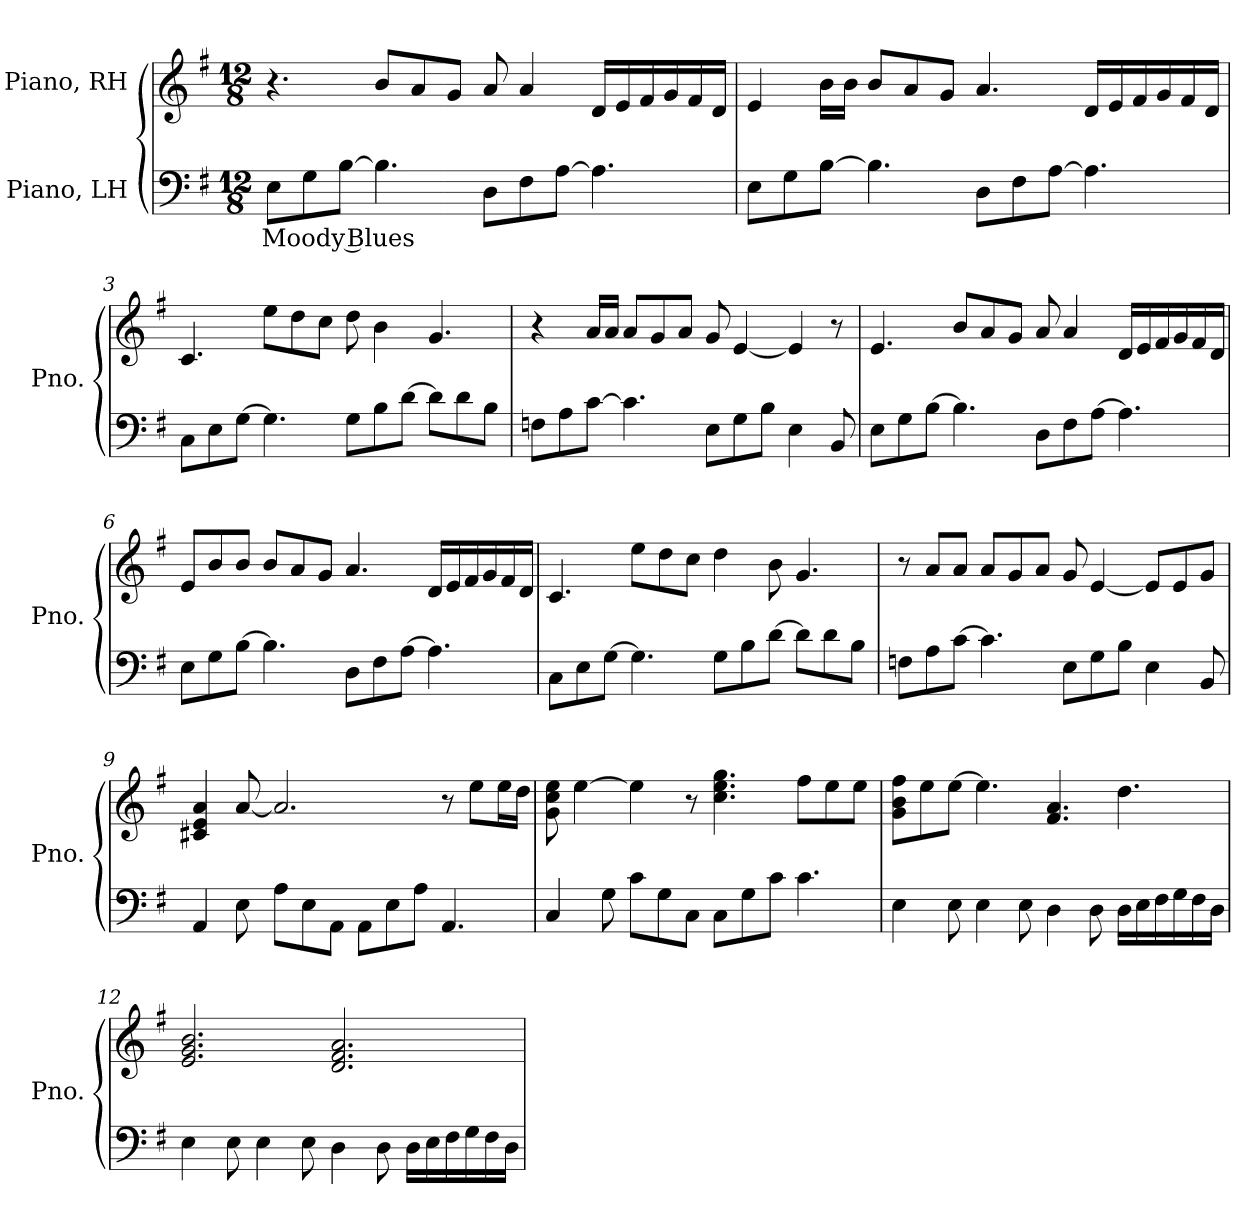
**kern	**text	**kern
*part2	*part2	*part1
*staff2	*staff2	*staff1
*I"Piano, LH	*	*I"Piano, RH
*I'Pno.	*	*I'Pno.
*clefF4	*	*clefG2
*k[f#]	*	*k[f#]
*M12/8	*	*M12/8
*MM75	*	*MM75
=1	=1	=1
!	!LO:LY:b	!
8E\L	Moody Blues	4.r
8G\	.	.
[8B\J	.	.
4.B\]	.	8b/L
.	.	8a/
.	.	8g/J
8D\L	.	8a/
8F#\	.	4a/
[8A\J	.	.
4.A\]	.	16d/LL
.	.	16e/
.	.	16f#/
.	.	16g/
.	.	16f#/
.	.	16d/JJ
=2	=2	=2
8E\L	.	4e/
8G\	.	.
[8B\J	.	16b\LL
.	.	16b\JJ
4.B\]	.	8b/L
.	.	8a/
.	.	8g/J
8D\L	.	4.a/
8F#\	.	.
[8A\J	.	.
4.A\]	.	16d/LL
.	.	16e/
.	.	16f#/
.	.	16g/
.	.	16f#/
.	.	16d/JJ
!!LO:LB:g=z
=3	=3	=3
8C\L	.	4.c/
8E\	.	.
[8G\J	.	.
4.G\]	.	8ee\L
.	.	8dd\
.	.	8cc\J
8G\L	.	8dd\
8B\	.	4b\
[8d\J	.	.
8d\L]	.	4.g/
8d\	.	.
8B\J	.	.
=4	=4	=4
8Fn\L	.	4r
8A\	.	.
[8c\J	.	16a/LL
.	.	16a/JJ
4.c\]	.	8a/L
.	.	8g/
.	.	8a/J
8E\L	.	8g/
8G\	.	[4e/
8B\J	.	.
4E\	.	4e/]
8BB/	.	8r
=5	=5	=5
8E\L	.	4.e/
8G\	.	.
[8B\J	.	.
4.B\]	.	8b/L
.	.	8a/
.	.	8g/J
8D\L	.	8a/
8F#\	.	4a/
[8A\J	.	.
4.A\]	.	16d/LL
.	.	16e/
.	.	16f#/
.	.	16g/
.	.	16f#/
.	.	16d/JJ
!!LO:LB:g=z
=6	=6	=6
8E\L	.	8e/L
8G\	.	8b/
[8B\J	.	8b/J
4.B\]	.	8b/L
.	.	8a/
.	.	8g/J
8D\L	.	4.a/
8F#\	.	.
[8A\J	.	.
4.A\]	.	16d/LL
.	.	16e/
.	.	16f#/
.	.	16g/
.	.	16f#/
.	.	16d/JJ
=7	=7	=7
8C\L	.	4.c/
8E\	.	.
[8G\J	.	.
4.G\]	.	8ee\L
.	.	8dd\
.	.	8cc\J
8G\L	.	4dd\
8B\	.	.
[8d\J	.	8b\
8d\L]	.	4.g/
8d\	.	.
8B\J	.	.
=8	=8	=8
8Fn\L	.	8r
8A\	.	8a/L
[8c\J	.	8a/J
4.c\]	.	8a/L
.	.	8g/
.	.	8a/J
8E\L	.	8g/
8G\	.	[4e/
8B\J	.	.
4E\	.	8e/L]
.	.	8e/
8BB/	.	8g/J
!!LO:LB:g=z
=9	=9	=9
4AA/	.	4c#X/ 4e/ 4a/
8E\	.	[8a/
8A\L	.	2.a/]
8E\	.	.
8AA\J	.	.
8AA\L	.	.
8E\	.	.
8A\J	.	.
4.AA/	.	8r
.	.	8ee\L
.	.	16ee\L
.	.	16dd\JJ
=10	=10	=10
4C/	.	8g\ 8cc\ 8ee\
.	.	[4ee\
8G\	.	.
8c\L	.	4ee\]
8G\	.	.
8C\J	.	8r
8C\L	.	4.cc\ 4.ee\ 4.gg\
8G\	.	.
8c\J	.	.
4.c\	.	8ff#\L
.	.	8ee\
.	.	8ee\J
=11	=11	=11
4E\	.	8g\ 8b\ 8ff#\L
.	.	8ee\
8E\	.	[8ee\J
4E\	.	4.ee\]
8E\	.	.
4D\	.	4.f#/ 4.a/
8D\	.	.
16D\LL	.	4.dd\
16E\	.	.
16F#\	.	.
16G\	.	.
16F#\	.	.
16D\JJ	.	.
!!LO:LB:g=z
=12	=12	=12
4E\	.	2.e/ 2.g/ 2.b/
8E\	.	.
4E\	.	.
8E\	.	.
4D\	.	2.d/ 2.f#/ 2.a/
8D\	.	.
16D\LL	.	.
16E\	.	.
16F#\	.	.
16G\	.	.
16F#\	.	.
16D\JJ	.	.
=	=	=
*-	*-	*-
